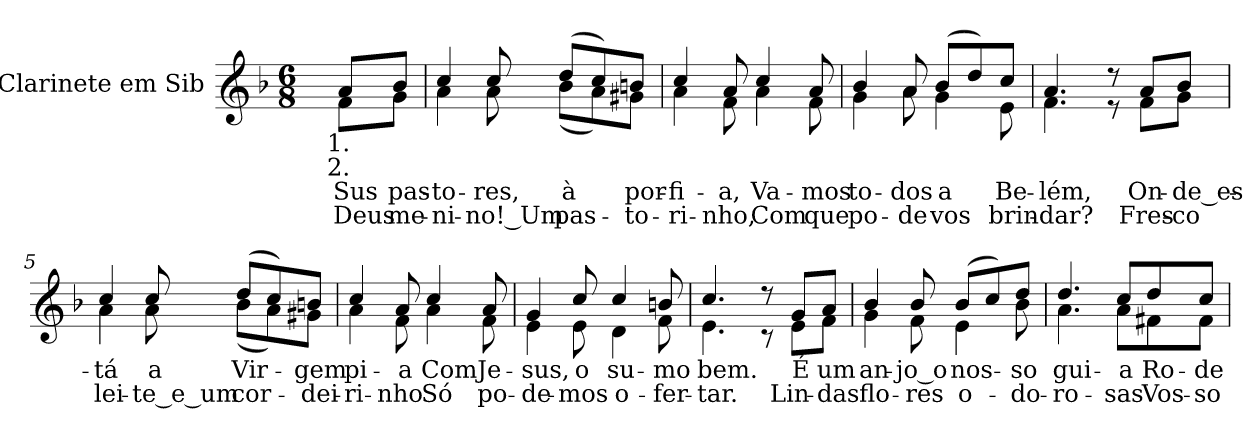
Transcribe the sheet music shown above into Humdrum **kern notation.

**kern	**text	**text
*part1	*part1	*part1
*staff1	*staff1	*staff1
*I"Clarinete em Sib	*	*
*I'Cl.	*	*
!!LO:PB:g=z
*clefG2	*	*
*ITrd1c2	*	*
*k[b-e-a-]	*	*
*c:	*	*
*M6/8	*	*
*MM100	*	*
=	=	=
*^	*	*
8ryy	8ryy	.	.
!LO:TX:b:cj:t=1.	!	!	!
!LO:TX:b:cj:t=2.	!	!	!
!	!	!LO:LY:b:color=#000000	!LO:LY:b:color=#000000
8gi/L	8e-i\L	Sus	Deus
!	!	!LO:LY:b:color=#000000	!LO:LY:b:color=#000000
8a-i/J	8fi\J	pas-	me-
=1	=1	=1	=1
!	!	!LO:LY:b:color=#000000	!LO:LY:b:color=#000000
4b-i/	4gi\	-to-	-ni-
!	!	!LO:LY:b:color=#000000	!LO:LY:b:color=#000000
8b-i/	8gi\	-res,	-no!_Um
!	!	!LO:LY:b:color=#000000	!LO:LY:b:color=#000000
(8cci/L	(8a-i\L	à	pas-
8b-i/)	8gi\)	.	.
!	!	!LO:LY:b:color=#000000	!LO:LY:b:color=#000000
8ani/J	8f#Xi\J	por-	-to-
=2	=2	=2	=2
!	!	!LO:LY:b:color=#000000	!LO:LY:b:color=#000000
4b-i/	4gi\	-fi-	-ri-
!	!	!LO:LY:b:color=#000000	!LO:LY:b:color=#000000
8gi/	8e-i\	-a,	-nho,
!	!	!LO:LY:b:color=#000000	!LO:LY:b:color=#000000
4b-i/	4gi\	Va-	Com
!	!	!LO:LY:b:color=#000000	!LO:LY:b:color=#000000
8gi/	8e-i\	-mos	que
=3	=3	=3	=3
!	!	!LO:LY:b:color=#000000	!LO:LY:b:color=#000000
4a-i/	4fi\	to-	po-
!	!	!LO:LY:b:color=#000000	!LO:LY:b:color=#000000
8gi/	8gi\	-dos	-de
!	!	!LO:LY:b:color=#000000	!LO:LY:b:color=#000000
(8a-i/L	4fi\	a	vos
8cci/)	.	.	.
!	!	!LO:LY:b:color=#000000	!LO:LY:b:color=#000000
8b-i/J	8di\	Be-	brin-
!!LO:LB:g=z	!!
=4	=4	=4	=4
!	!	!LO:LY:b:color=#000000	!LO:LY:b:color=#000000
4.gi/	4.e-i\	-lém,	-dar?
8r	8r	.	.
!	!	!LO:LY:b:color=#000000	!LO:LY:b:color=#000000
8gi/L	8e-i\L	On-	Fres-
!	!	!LO:LY:b:color=#000000	!LO:LY:b:color=#000000
8a-i/J	8fi\J	-de_es-	-co
=5	=5	=5	=5
!	!	!LO:LY:b:color=#000000	!LO:LY:b:color=#000000
4b-i/	4gi\	-tá	lei-
!	!	!LO:LY:b:color=#000000	!LO:LY:b:color=#000000
8b-i/	8gi\	a	-te_e_um
!	!	!LO:LY:b:color=#000000	!LO:LY:b:color=#000000
(8cci/L	(8a-i\L	Vir-	cor-
8b-i/)	8gi\)	.	.
!	!	!LO:LY:b:color=#000000	!LO:LY:b:color=#000000
8ani/J	8f#Xi\J	-gem	-dei-
=6	=6	=6	=6
!	!	!LO:LY:b:color=#000000	!LO:LY:b:color=#000000
4b-i/	4gi\	pi-	-ri-
!	!	!LO:LY:b:color=#000000	!LO:LY:b:color=#000000
8gi/	8e-i\	-a	-nho
!	!	!LO:LY:b:color=#000000	!LO:LY:b:color=#000000
4b-i/	4gi\	Com	Só
!	!	!LO:LY:b:color=#000000	!LO:LY:b:color=#000000
8gi/	8e-i\	Je-	po-
=7	=7	=7	=7
!	!	!LO:LY:b:color=#000000	!LO:LY:b:color=#000000
4fi/	4di\	-sus,	-de-
!	!	!LO:LY:b:color=#000000	!LO:LY:b:color=#000000
8b-i/	8di\	o	-mos
!	!	!LO:LY:b:color=#000000	!LO:LY:b:color=#000000
4b-i/	4ci\	su-	o-
!	!	!LO:LY:b:color=#000000	!LO:LY:b:color=#000000
8ani/	8e-i\	-mo	-fer-
=8	=8	=8	=8
!	!	!LO:LY:b:color=#000000	!LO:LY:b:color=#000000
4.b-i/	4.di\	bem.	-tar.
8r	8r	.	.
!	!	!LO:LY:b:color=#000000	!LO:LY:b:color=#000000
8fi/L	8di\L	É	Lin-
!	!	!LO:LY:b:color=#000000	!LO:LY:b:color=#000000
8gi/J	8e-i\J	um	-das
!!LO:LB:g=z	!!
=9	=9	=9	=9
!	!	!LO:LY:b:color=#000000	!LO:LY:b:color=#000000
4a-i/	4fi\	an-	flo-
!	!	!LO:LY:b:color=#000000	!LO:LY:b:color=#000000
8a-i/	8e-i\	-jo_o	-res
!	!	!LO:LY:b:color=#000000	!LO:LY:b:color=#000000
(8a-i/L	4di\	nos-	o-
8b-i/)	.	.	.
!	!	!LO:LY:b:color=#000000	!LO:LY:b:color=#000000
8cci/J	8a-i\	-so	-do-
=10	=10	=10	=10
!	!	!LO:LY:b:color=#000000	!LO:LY:b:color=#000000
4.cci/	4.gi\	gui-	-ro-
!	!	!LO:LY:b:color=#000000	!LO:LY:b:color=#000000
8b-i/L	8gi\L	-a	-sas
!	!	!LO:LY:b:color=#000000	!LO:LY:b:color=#000000
8cci/	8eni\	Ro-	Vos-
!	!	!LO:LY:b:color=#000000	!LO:LY:b:color=#000000
8b-i/J	8ei\J	-de-	-so
*v	*v	*	*
=	=	=
*-	*-	*-
